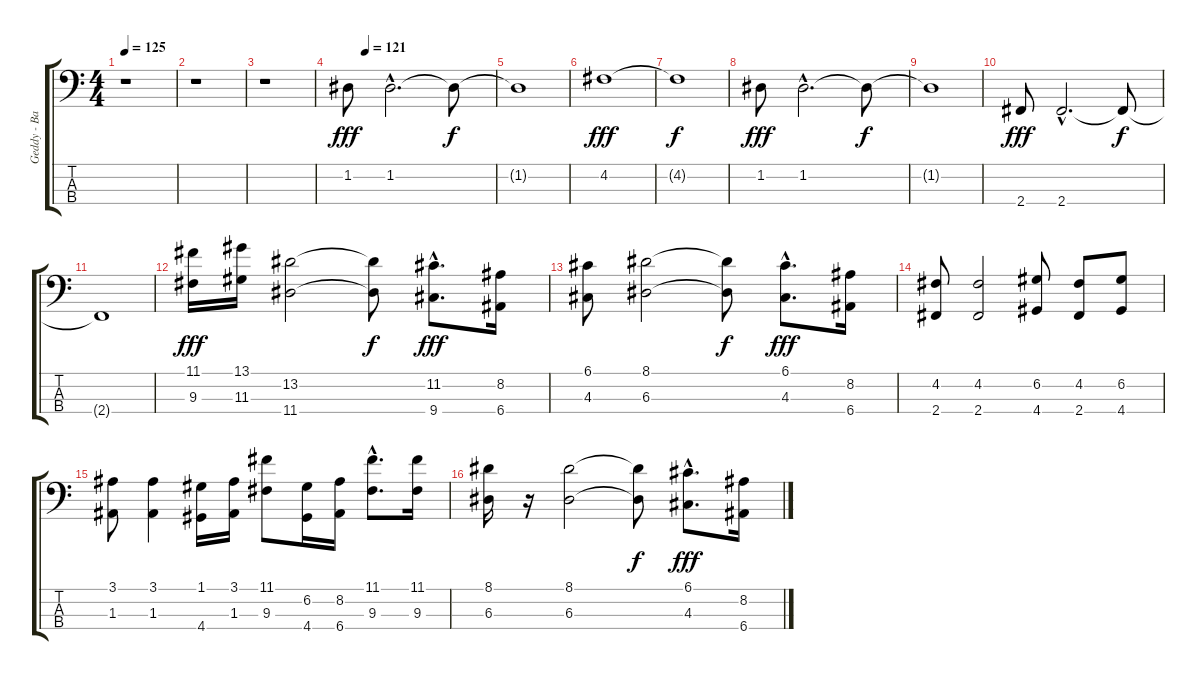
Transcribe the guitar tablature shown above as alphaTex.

\track ("Geddy - Baixo" "Geddy - Ba") {instrument electricbassfinger}
\staff {score tabs}
\tuning (G2 D2 A1 E1) {hide}
\ts (4 4)
\tempo 125
\clef f4
\ks c
r.1{dy f} |
r.1 |
r.1 |
\tempo (121 0.125)
1.2.8{dy fff} 1.2{hac}.2{d} 1.2{t}.8{dy f} |
1.2{t}.1 |
4.2.1{dy fff} |
4.2{t}.1{dy f} |
1.2.8{dy fff} 1.2{hac}.2{d} 1.2{t}.8{dy f} |
1.2{t}.1 |
2.4.8{dy fff} 2.4{hac}.2{d} 2.4{t}.8{dy f} |
2.4{t}.1 |
(11.1 9.3).16{dy fff} (13.1 11.3).16 (13.2 11.4).2 (13.2{t} 11.4{t}).8{dy f} (11.2{hac} 9.4{hac}).8{d dy fff} (8.2 6.4).16 |
(6.1 4.3).8 (8.1 6.3).2 (8.1{t} 6.3{t}).8{dy f} (6.1{hac} 4.3{hac}).8{d dy fff} (8.2 6.4).16 |
(4.2 2.4).8 (4.2 2.4).2 (6.2 4.4).8 (4.2 2.4).8 (6.2 4.4).8 |
(3.1 1.3).8 (3.1 1.3).4 (1.1 4.4).16 (3.1 1.3).16 (11.1 9.3).8 (6.2 4.4).16 (8.2 6.4).16 (11.1{hac} 9.3{hac}).8{d} (11.1 9.3).16 |
(8.1 6.3).16 r.16 (8.1 6.3).2 (8.1{t} 6.3{t}).8{dy f} (6.1{hac} 4.3{hac}).8{d dy fff} (8.2 6.4).16
